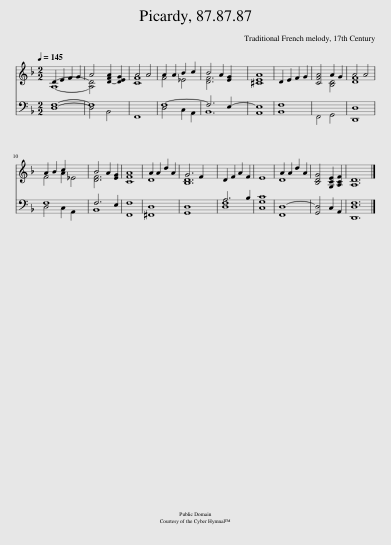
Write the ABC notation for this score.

X:1
%%score ( 1 2 ) ( 3 4 )
L:1/8
Q:1/4=145
M:2/2
I:linebreak $
K:F
V:1 treble
V:2 treble
V:3 bass
V:4 bass
V:1
 D2- E2 F2 G2 | A4 [D-FA]2 [DEG]2 | A4 A4 | A2 A2 B2 c2 | B4 A2 [EG]2 x4 | %5
 [^CEA]8 | D2 E2 F2 G2 | [CFA]4 A2 G2 | A4 A4 |$ A2 B2 c2 x4 | %10
 B4 A2 [EG]2 | [CFA]8 | A2 A2 d2 A2 | G6 F2 x4 | D2 F2 A2 F2 | %15
 E8 | A2 A2 d2 A2 | [B,DG]4 [G,CE]2 [A,CF]2 | [A,D]12 |] %19
V:2
 A,8- | [A,D]4 x4 | [CF]8 | F4 _E4 | [DF]6 x6 | %5
 x8 | x8 | x4 [B,D]4 | [DF]8 |$ F4 A2 _E4 | %10
 [DF]6 x2 | x8 | D8 | [B,D]12 | x8 | %15
 x8 | D8 | x8 | x12 |] %19
V:3
 [D,F,]8- | F,8 | F,,8 | F,8- | F,6 E,2- x4 | %5
 [A,,E,]8 | [B,,F,]8 | F,,4 G,,4 | [D,,D,]8 |$ F,8 x2 | %10
 F,6 E,2 | [F,,F,]8 | [^F,,D,]8 | [G,,D,]8 x4 | A,6 B,2 | %15
 [C,G,C]8 | [F,,D,-]8 | [G,,D,]4 C,2 A,,2 | [D,,D,F,]12 |] %19
V:4
 x8 | D,4 B,,4 | x8 | D,4 C,2 A,,2 | B,,12 | %5
 x8 | x8 | x8 | x8 |$ D,4 C,2 A,,2 x2 | %10
 B,,8 | x8 | x8 | x12 | [D,F,]8 | %15
 x8 | x8 | x8 | x12 |] %19
